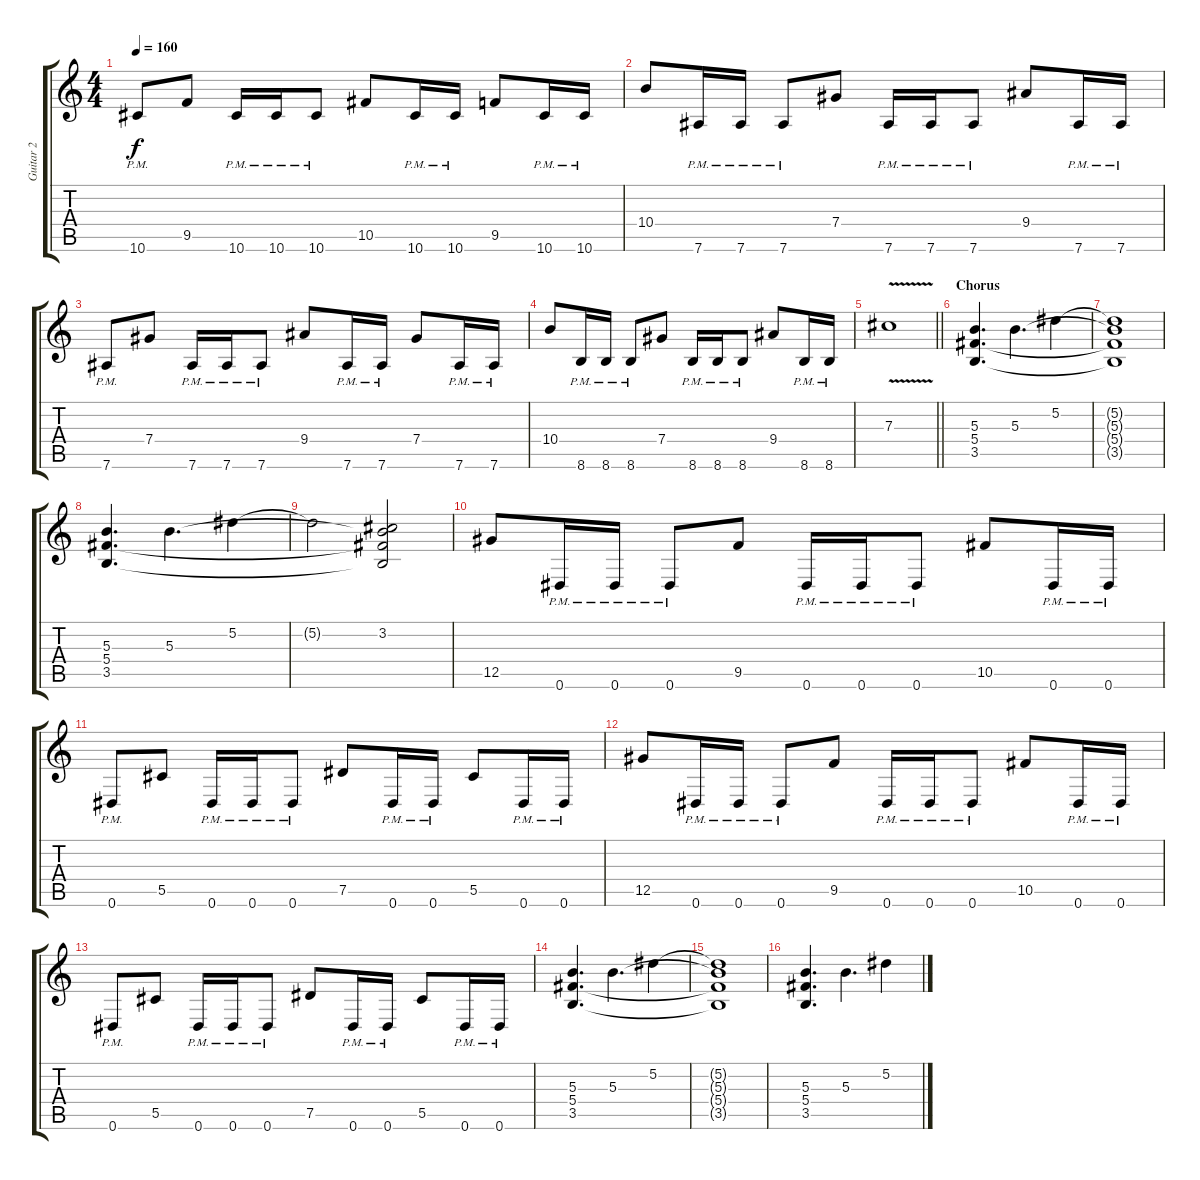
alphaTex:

\track ("Guitar 2" "Guitar 2") {instrument distortionguitar}
\staff {score tabs}
\tuning (Eb4 Bb3 Gb3 Db3 Ab2 Eb2) {hide}
\ts (4 4)
\tempo 160
\clef g2
\ks c
10.6{pm}.8{dy f} 9.5.8 10.6{pm}.16 10.6{pm}.16 10.6{pm}.8 10.5.8 10.6{pm}.16 10.6{pm}.16 9.5.8 10.6{pm}.16 10.6{pm}.16 |
10.4.8 7.6{pm}.16 7.6{pm}.16 7.6{pm}.8 7.4.8 7.6{pm}.16 7.6{pm}.16 7.6{pm}.8 9.4.8 7.6{pm}.16 7.6{pm}.16 |
7.6{pm}.8 7.4.8 7.6{pm}.16 7.6{pm}.16 7.6{pm}.8 9.4.8 7.6{pm}.16 7.6{pm}.16 7.4.8 7.6{pm}.16 7.6{pm}.16 |
10.4.8 8.6{pm}.16 8.6{pm}.16 8.6{pm}.8 7.4.8 8.6{pm}.16 8.6{pm}.16 8.6{pm}.8 9.4.8 8.6{pm}.16 8.6{pm}.16 |
\barLineRight lightlight
7.3{v}.1 |
\section ("" "Chorus")
(5.3 5.4 3.5).4{d} 5.3.4{d} 5.2.4 |
(5.2{t} 5.3{t} 5.4{t} 3.5{t}).1 |
(5.3 5.4 3.5).4{d} 5.3.4{d} 5.2.4 |
5.2{t}.2 (3.2 5.3{t} 5.4{t} 3.5{t}).2 |
12.5.8 0.6{pm}.16 0.6{pm}.16 0.6{pm}.8 9.5.8 0.6{pm}.16 0.6{pm}.16 0.6{pm}.8 10.5.8 0.6{pm}.16 0.6{pm}.16 |
0.6{pm}.8 5.5.8 0.6{pm}.16 0.6{pm}.16 0.6{pm}.8 7.5.8 0.6{pm}.16 0.6{pm}.16 5.5.8 0.6{pm}.16 0.6{pm}.16 |
12.5.8 0.6{pm}.16 0.6{pm}.16 0.6{pm}.8 9.5.8 0.6{pm}.16 0.6{pm}.16 0.6{pm}.8 10.5.8 0.6{pm}.16 0.6{pm}.16 |
0.6{pm}.8 5.5.8 0.6{pm}.16 0.6{pm}.16 0.6{pm}.8 7.5.8 0.6{pm}.16 0.6{pm}.16 5.5.8 0.6{pm}.16 0.6{pm}.16 |
(5.3 5.4 3.5).4{d} 5.3.4{d} 5.2.4 |
(5.2{t} 5.3{t} 5.4{t} 3.5{t}).1 |
(5.3 5.4 3.5).4{d} 5.3.4{d} 5.2.4
